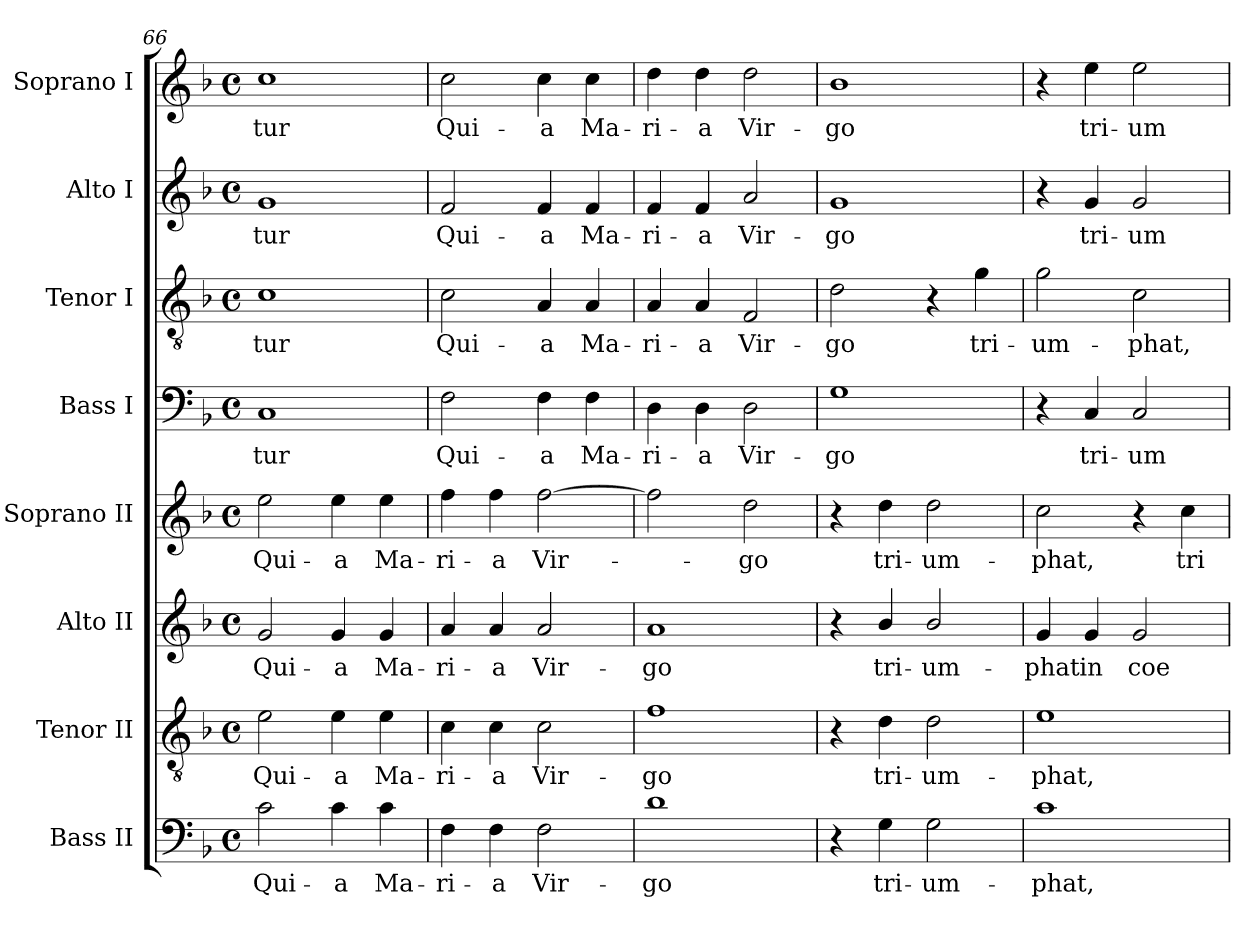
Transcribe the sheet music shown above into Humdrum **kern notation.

**kern	**text	**kern	**text	**kern	**text	**kern	**text	**kern	**text	**kern	**text	**kern	**text	**kern	**text
*part8	*part8	*part7	*part7	*part6	*part6	*part5	*part5	*part4	*part4	*part3	*part3	*part2	*part2	*part1	*part1
*staff8	*staff8	*staff7	*staff7	*staff6	*staff6	*staff5	*staff5	*staff4	*staff4	*staff3	*staff3	*staff2	*staff2	*staff1	*staff1
*I"Bass II	*	*I"Tenor II	*	*I"Alto II	*	*I"Soprano II	*	*I"Bass I	*	*I"Tenor I	*	*I"Alto I	*	*I"Soprano I	*
*I'B.II	*	*I'T.II	*	*I'A.II	*	*I'S.II	*	*I'B.I	*	*I'T.I	*	*I'A.I	*	*I'S.I	*
!!LO:LB:g=z
*clefF4	*	*clefGv2	*	*clefG2	*	*clefG2	*	*clefF4	*	*clefGv2	*	*clefG2	*	*clefG2	*
*k[b-]	*	*k[b-]	*	*k[b-]	*	*k[b-]	*	*k[b-]	*	*k[b-]	*	*k[b-]	*	*k[b-]	*
*F:	*	*F:	*	*F:	*	*F:	*	*F:	*	*F:	*	*F:	*	*F:	*
*M4/4	*	*M4/4	*	*M4/4	*	*M4/4	*	*M4/4	*	*M4/4	*	*M4/4	*	*M4/4	*
*met(c)	*	*met(c)	*	*met(c)	*	*met(c)	*	*met(c)	*	*met(c)	*	*met(c)	*	*met(c)	*
=66	=66	=66	=66	=66	=66	=66	=66	=66	=66	=66	=66	=66	=66	=66	=66
!	!LO:LY:b	!	!LO:LY:b	!	!LO:LY:b	!	!LO:LY:b	!	!LO:LY:b	!	!LO:LY:b	!	!LO:LY:b	!	!LO:LY:b
2c	Qui-	2e	Qui-	2g	Qui-	2ee	Qui-	1C	-tur	1c	-tur	1g	-tur	1cc	-tur
!	!LO:LY:b	!	!LO:LY:b	!	!LO:LY:b	!	!LO:LY:b	!	!	!	!	!	!	!	!
4c	-a	4e	-a	4g	-a	4ee	-a	.	.	.	.	.	.	.	.
!	!LO:LY:b	!	!LO:LY:b	!	!LO:LY:b	!	!LO:LY:b	!	!	!	!	!	!	!	!
4c	Ma-	4e	Ma-	4g	Ma-	4ee	Ma-	.	.	.	.	.	.	.	.
=67	=67	=67	=67	=67	=67	=67	=67	=67	=67	=67	=67	=67	=67	=67	=67
!	!LO:LY:b	!	!LO:LY:b	!	!LO:LY:b	!	!LO:LY:b	!	!LO:LY:b	!	!LO:LY:b	!	!LO:LY:b	!	!LO:LY:b
4F	-ri-	4c	-ri-	4a	-ri-	4ff	-ri-	2F	Qui-	2c	Qui-	2f	Qui-	2cc	Qui-
!	!LO:LY:b	!	!LO:LY:b	!	!LO:LY:b	!	!LO:LY:b	!	!	!	!	!	!	!	!
4F	-a	4c	-a	4a	-a	4ff	-a	.	.	.	.	.	.	.	.
!	!LO:LY:b	!	!LO:LY:b	!	!LO:LY:b	!	!LO:LY:b	!	!LO:LY:b	!	!LO:LY:b	!	!LO:LY:b	!	!LO:LY:b
2F	Vir-	2c	Vir-	2a	Vir-	[2ff	Vir-	4F	-a	4A	-a	4f	-a	4cc	-a
!	!	!	!	!	!	!	!	!	!LO:LY:b	!	!LO:LY:b	!	!LO:LY:b	!	!LO:LY:b
.	.	.	.	.	.	.	.	4F	Ma-	4A	Ma-	4f	Ma-	4cc	Ma-
=68	=68	=68	=68	=68	=68	=68	=68	=68	=68	=68	=68	=68	=68	=68	=68
!	!LO:LY:b	!	!LO:LY:b	!	!LO:LY:b	!	!	!	!LO:LY:b	!	!LO:LY:b	!	!LO:LY:b	!	!LO:LY:b
1d	-go	1f	-go	1a	-go	2ff]	.	4D	-ri-	4A	-ri-	4f	-ri-	4dd	-ri-
!	!	!	!	!	!	!	!	!	!LO:LY:b	!	!LO:LY:b	!	!LO:LY:b	!	!LO:LY:b
.	.	.	.	.	.	.	.	4D	-a	4A	-a	4f	-a	4dd	-a
!	!	!	!	!	!	!	!LO:LY:b	!	!LO:LY:b	!	!LO:LY:b	!	!LO:LY:b	!	!LO:LY:b
.	.	.	.	.	.	2dd	go	2D	Vir-	2F	Vir-	2a	Vir-	2dd	Vir-
=69	=69	=69	=69	=69	=69	=69	=69	=69	=69	=69	=69	=69	=69	=69	=69
!	!	!	!	!	!	!	!	!	!LO:LY:b	!	!LO:LY:b	!	!LO:LY:b	!	!LO:LY:b
4r	.	4r	.	4r	.	4r	.	1G	-go	2d	-go	1g	-go	1b-	-go
!	!LO:LY:b	!	!LO:LY:b	!	!LO:LY:b	!	!LO:LY:b	!	!	!	!	!	!	!	!
4G	tri-	4d	tri-	4b-/	tri-	4dd	tri-	.	.	.	.	.	.	.	.
!	!LO:LY:b	!	!LO:LY:b	!	!LO:LY:b	!	!LO:LY:b	!	!	!	!	!	!	!	!
2G	-um-	2d	-um-	2b-/	-um-	2dd	-um-	.	.	4r	.	.	.	.	.
!	!	!	!	!	!	!	!	!	!	!	!LO:LY:b	!	!	!	!
.	.	.	.	.	.	.	.	.	.	4g	tri-	.	.	.	.
=70	=70	=70	=70	=70	=70	=70	=70	=70	=70	=70	=70	=70	=70	=70	=70
!	!LO:LY:b	!	!LO:LY:b	!	!LO:LY:b	!	!LO:LY:b	!	!	!	!LO:LY:b	!	!	!	!
1c	-phat,	1e	-phat,	4g	-phat	2cc	-phat,	4r	.	2g	-um-	4r	.	4r	.
!	!	!	!	!	!LO:LY:b	!	!	!	!LO:LY:b	!	!	!	!LO:LY:b	!	!LO:LY:b
.	.	.	.	4g	in	.	.	4C	tri-	.	.	4g	tri-	4ee	tri-
!	!	!	!	!	!LO:LY:b	!	!	!	!LO:LY:b	!	!LO:LY:b	!	!LO:LY:b	!	!LO:LY:b
.	.	.	.	2g	coe-	4r	.	2C	-um-	2c	-phat,	2g	-um-	2ee	-um-
!	!	!	!	!	!	!	!LO:LY:b	!	!	!	!	!	!	!	!
.	.	.	.	.	.	4cc	tri-	.	.	.	.	.	.	.	.
=	=	=	=	=	=	=	=	=	=	=	=	=	=	=	=
*-	*-	*-	*-	*-	*-	*-	*-	*-	*-	*-	*-	*-	*-	*-	*-
